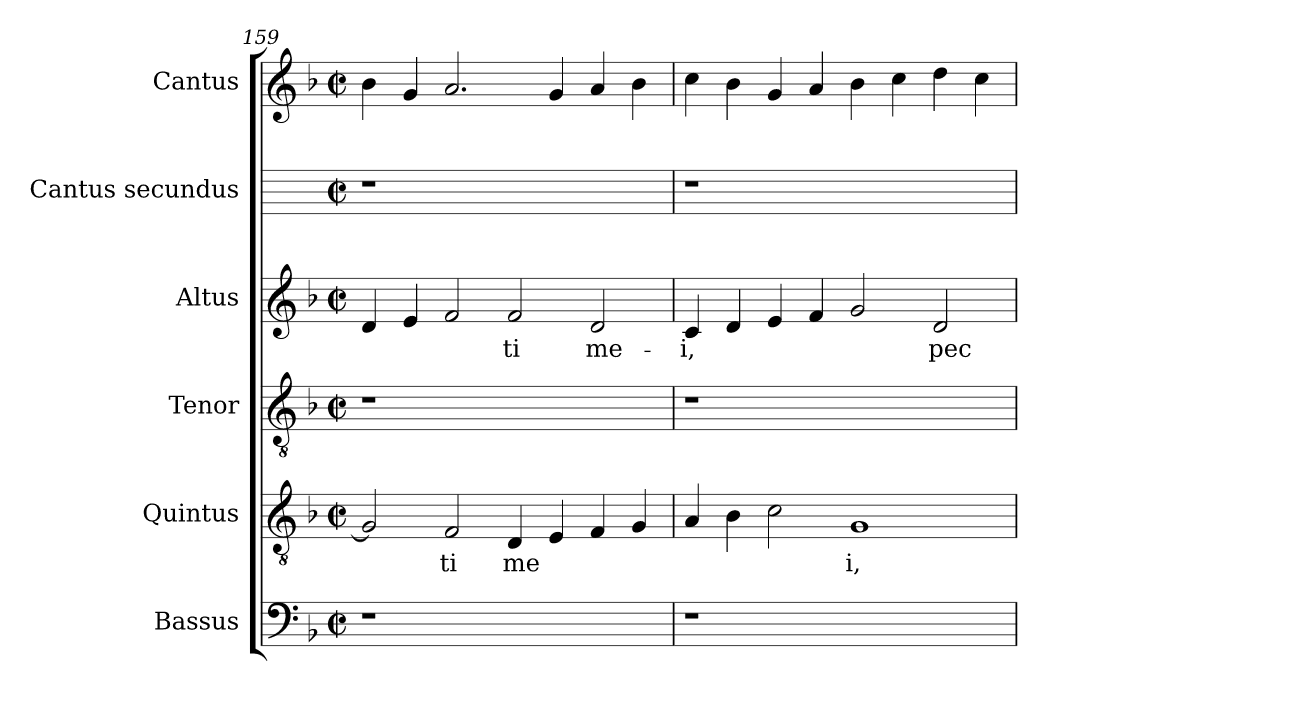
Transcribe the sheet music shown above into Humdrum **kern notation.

**kern	**kern	**text	**kern	**kern	**text	**kern	**kern	**text
*part6	*part5	*part5	*part4	*part3	*part3	*part2	*part1	*part1
*staff6	*staff5	*staff5	*staff4	*staff3	*staff3	*staff2	*staff1	*staff1
*I"Bassus	*I"Quintus	*	*I"Tenor	*I"Altus	*	*I"Cantus  secundus	*I"Cantus	*
*I'B	*I'Q	*	*I'T	*I'A	*	*	*I'C	*
*clefF4	*clefGv2	*	*clefGv2	*clefG2	*	*	*clefG2	*
*k[b-]	*k[b-]	*	*k[b-]	*k[b-]	*	*k[]	*k[b-]	*
*F:	*F:	*	*F:	*F:	*	*C:	*F:	*
*M2/2	*M2/2	*	*M2/2	*M2/2	*	*M2/2	*M2/2	*
*met(c|)	*met(c|)	*	*met(c|)	*met(c|)	*	*met(c|)	*met(c|)	*
=159	=159	=159	=159	=159	=159	=159	=159	=159
!	!	!LO:LY:b:cj	!	!	!LO:LY:b:cj	!	!	!LO:LY:b:cj
1r	2G/]	.	1r	4d/	--	1r	4b-\	--
!	!	!	!	!	!LO:LY:b:cj	!	!	!LO:LY:b:cj
.	.	.	.	4e/	--	.	4g/	--
!	!	!LO:LY:b:cj	!	!	!LO:LY:b:cj	!	!	!LO:LY:b:cj
.	2F/	ti	.	2f/	--	.	2.a/	--
!	!	!LO:LY:b:cj	!	!	!LO:LY:b:cj	!	!	!
1ryy	4D/	me	1ryy	2f/	-ti	1ryy	.	.
!	!	!LO:LY:b:cj	!	!	!	!	!	!LO:LY:b:cj
.	4E/	.	.	.	.	.	4g/	--
!	!	!LO:LY:b:cj	!	!	!LO:LY:b:cj	!	!	!LO:LY:b:cj
.	4F/	.	.	2d/	me-	.	4a/	--
!	!	!LO:LY:b:cj	!	!	!	!	!	!LO:LY:b:cj
.	4G/	.	.	.	.	.	4b-\	--
!!LO:LB:g=z
=160	=160	=160	=160	=160	=160	=160	=160	=160
!	!	!LO:LY:b:cj	!	!	!LO:LY:b:cj	!	!	!LO:LY:b:cj
1r	4A/	.	1r	4c/	-i,	1r	4cc\	--
!	!	!LO:LY:b:cj	!	!	!LO:LY:b:cj	!	!	!LO:LY:b:cj
.	4B-\	.	.	4d/	.	.	4b-\	--
!	!	!LO:LY:b:cj	!	!	!LO:LY:b:cj	!	!	!LO:LY:b:cj
.	2c\	.	.	4e/	.	.	4g/	--
!	!	!	!	!	!LO:LY:b:cj	!	!	!LO:LY:b:cj
.	.	.	.	4f/	.	.	4a/	--
!	!	!LO:LY:b:cj	!	!	!LO:LY:b:cj	!	!	!LO:LY:b:cj
1ryy	1G	i,	1ryy	2g/	.	1ryy	4b-\	--
!	!	!	!	!	!	!	!	!LO:LY:b:cj
.	.	.	.	.	.	.	4cc\	--
!	!	!	!	!	!LO:LY:b:cj	!	!	!LO:LY:b:cj
.	.	.	.	2d/	pec	.	4dd\	--
!	!	!	!	!	!	!	!	!LO:LY:b:cj
.	.	.	.	.	.	.	4cc\	--
=	=	=	=	=	=	=	=	=
*-	*-	*-	*-	*-	*-	*-	*-	*-
